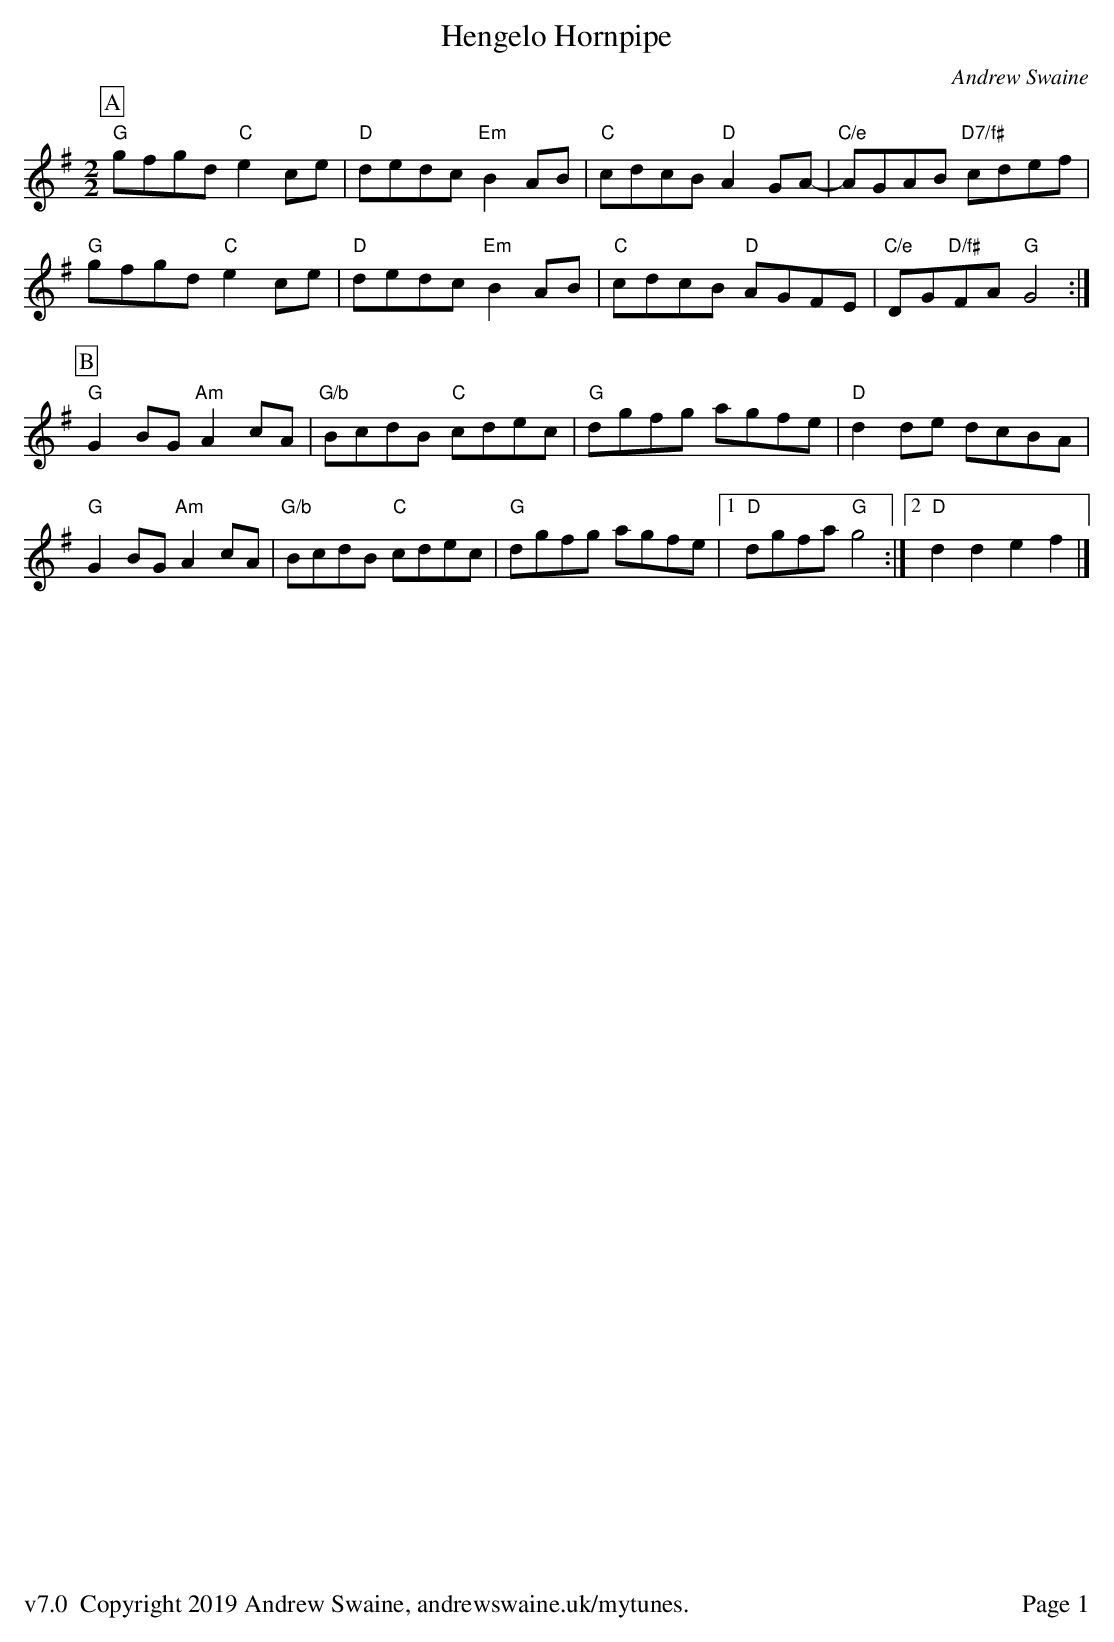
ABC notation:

X:1
T:Hengelo Hornpipe
C:Andrew Swaine
M:2/2
L:1/8
K:G
P:A
"G"gfgd "C"e2ce|"D"dedc "Em"B2AB|"C"cdcB "D"A2GA-|"C/e"AGAB "D7/f#"cdef|
"G"gfgd "C"e2ce|"D"dedc "Em"B2AB|"C"cdcB "D"AGFE|"C/e"DG"D/f#"FA "G"G4:|
P:B
"G"G2BG "Am"A2cA|"G/b"BcdB "C"cdec|"G"dgfg agfe|"D"d2de dcBA|
"G"G2BG "Am"A2cA|"G/b"BcdB "C"cdec|"G"dgfg agfe|1"D"dgfa "G"g4:|2"D"d2d2 e2f2|]
